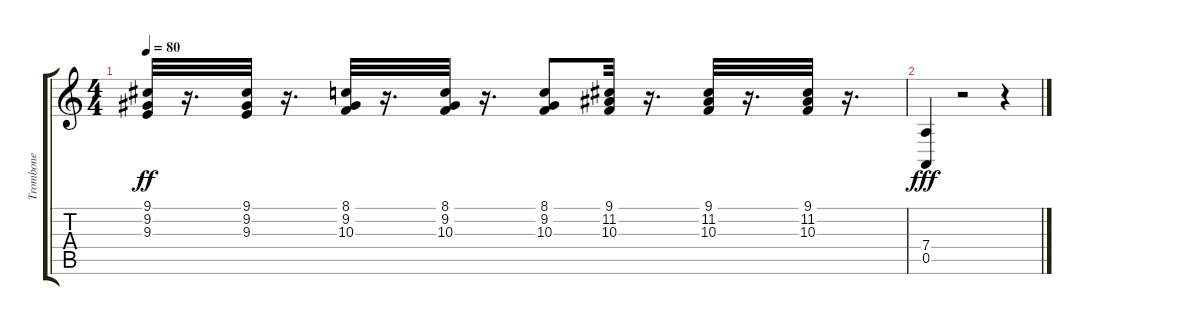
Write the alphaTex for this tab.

\track ("Trombone" "Trombone") {instrument trombone}
\staff {score tabs}
\tuning (E4 B3 G3 D3 A2 E2) {hide}
\ts (4 4)
\tempo 80
\clef g2
\ks c
(9.1 9.2 9.3).32{dy ff} r.16{d} (9.1 9.2 9.3).32 r.16{d} (8.1 9.2 10.3).32 r.16{d} (8.1 9.2 10.3).32 r.16{d} (8.1 9.2 10.3).8 (9.1 11.2 10.3).32 r.16{d} (9.1 11.2 10.3).32 r.16{d} (9.1 11.2 10.3).32 r.16{d} |
(7.4 0.5).4{dy fff} r.2 r.4
